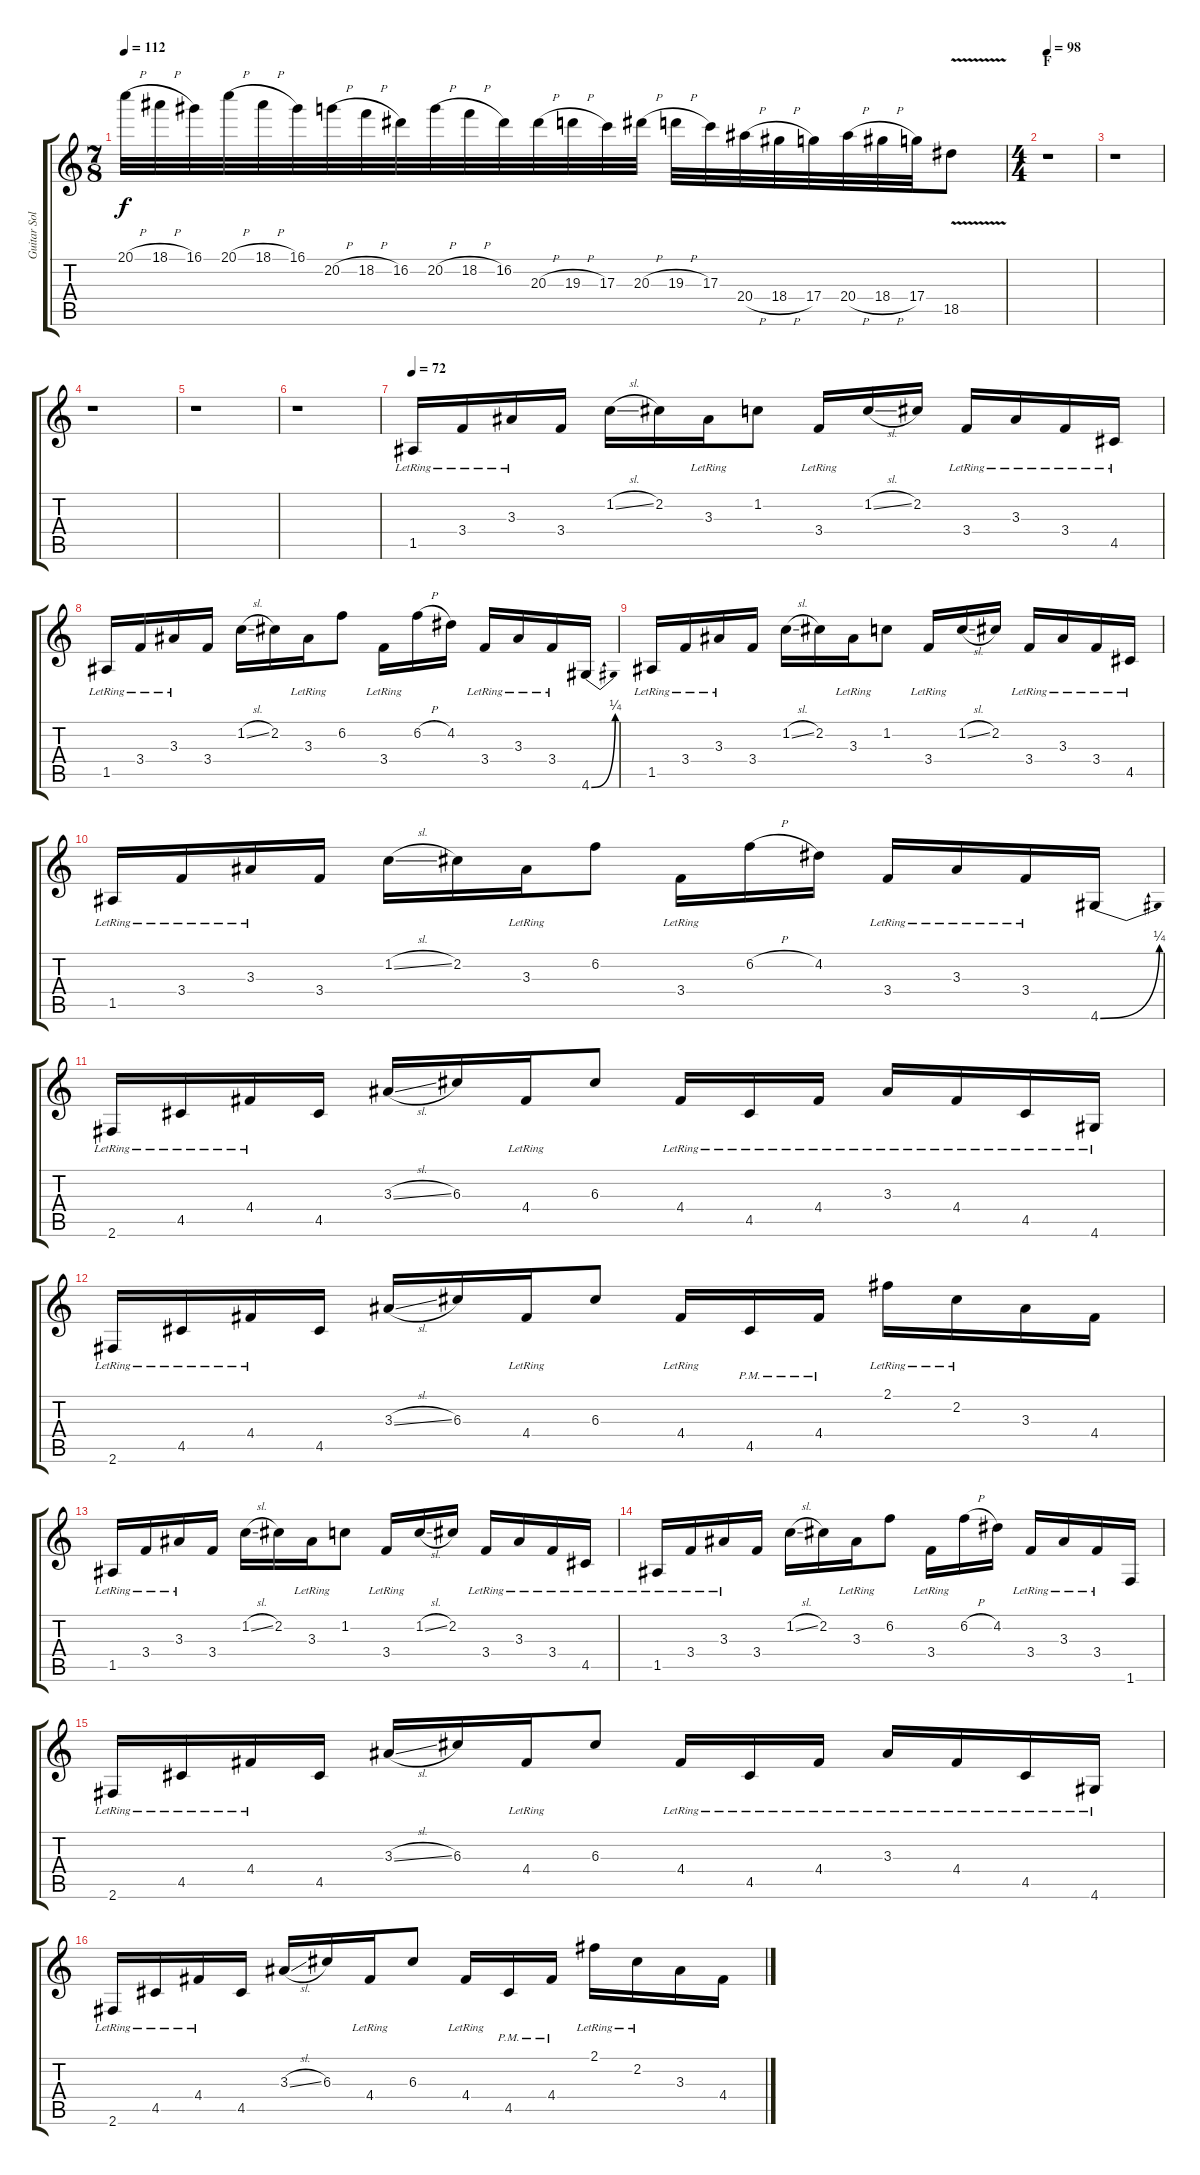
\track ("Guitar Solo" "Guitar Sol") {instrument distortionguitar}
\staff {score tabs}
\tuning (E4 B3 G3 D3 A2 E2) {hide}
\ts (7 8)
\tempo 112
\clef g2
\ks c
20.1{h}.32{dy f} 18.1{h}.32 16.1.32 20.1{h}.32 18.1{h}.32 16.1.32 20.2{h}.32 18.2{h}.32 16.2.32 20.2{h}.32 18.2{h}.32 16.2.32 20.3{h}.32 19.3{h}.32 17.3.32 20.3{h}.32 19.3{h}.32 17.3.32 20.4{h}.32 18.4{h}.32 17.4.32 20.4{h}.32 18.4{h}.32 17.4.32 18.5{v}.8 |
\ts (4 4)
\section ("" "F")
\tempo 98
r.1 |
r.1 |
r.1 |
r.1 |
r.1 |
\tempo 72
1.5{lr}.16{instrument acousticguitarsteel} 3.4{lr}.16 3.3{lr}.16 3.4.16 1.2{sl}.16 2.2.16 3.3{lr}.16 1.2.8 3.4{lr}.16 1.2{sl}.16 2.2.16 3.4{lr}.16 3.3{lr}.16 3.4{lr}.16 4.5{lr}.16 |
1.5{lr}.16 3.4{lr}.16 3.3{lr}.16 3.4.16 1.2{sl}.16 2.2.16 3.3{lr}.16 6.2.8 3.4{lr}.16 6.2{h}.16 4.2.16 3.4{lr}.16 3.3{lr}.16 3.4{lr}.16 4.6{be (bend 0 0 60 1)}.16 |
1.5{lr}.16 3.4{lr}.16 3.3{lr}.16 3.4.16 1.2{sl}.16 2.2.16 3.3{lr}.16 1.2.8 3.4{lr}.16 1.2{sl}.16 2.2.16 3.4{lr}.16 3.3{lr}.16 3.4{lr}.16 4.5{lr}.16 |
1.5{lr}.16 3.4{lr}.16 3.3{lr}.16 3.4.16 1.2{sl}.16 2.2.16 3.3{lr}.16 6.2.8 3.4{lr}.16 6.2{h}.16 4.2.16 3.4{lr}.16 3.3{lr}.16 3.4{lr}.16 4.6{be (bend 0 0 60 1)}.16 |
2.6{lr}.16 4.5{lr}.16 4.4{lr}.16 4.5.16 3.3{sl}.16 6.3.16 4.4{lr}.16 6.3.8 4.4{lr}.16 4.5{lr}.16 4.4{lr}.16 3.3{lr}.16 4.4{lr}.16 4.5{lr}.16 4.6{lr}.16 |
2.6{lr}.16 4.5{lr}.16 4.4{lr}.16 4.5.16 3.3{sl}.16 6.3.16 4.4{lr}.16 6.3.8 4.4{lr}.16 4.5{pm}.16 4.4{pm}.16 2.1{lr}.16 2.2{lr}.16 3.3.16 4.4.16 |
1.5{lr}.16 3.4{lr}.16 3.3{lr}.16 3.4.16 1.2{sl}.16 2.2.16 3.3{lr}.16 1.2.8 3.4{lr}.16 1.2{sl}.16 2.2.16 3.4{lr}.16 3.3{lr}.16 3.4{lr}.16 4.5{lr}.16 |
1.5{lr}.16 3.4{lr}.16 3.3{lr}.16 3.4.16 1.2{sl}.16 2.2.16 3.3{lr}.16 6.2.8 3.4{lr}.16 6.2{h}.16 4.2.16 3.4{lr}.16 3.3{lr}.16 3.4{lr}.16 1.6.16 |
2.6{lr}.16 4.5{lr}.16 4.4{lr}.16 4.5.16 3.3{sl}.16 6.3.16 4.4{lr}.16 6.3.8 4.4{lr}.16 4.5{lr}.16 4.4{lr}.16 3.3{lr}.16 4.4{lr}.16 4.5{lr}.16 4.6{lr}.16 |
2.6{lr}.16 4.5{lr}.16 4.4{lr}.16 4.5.16 3.3{sl}.16 6.3.16 4.4{lr}.16 6.3.8 4.4{lr}.16 4.5{pm}.16 4.4{pm}.16 2.1{lr}.16 2.2{lr}.16 3.3.16 4.4.16
